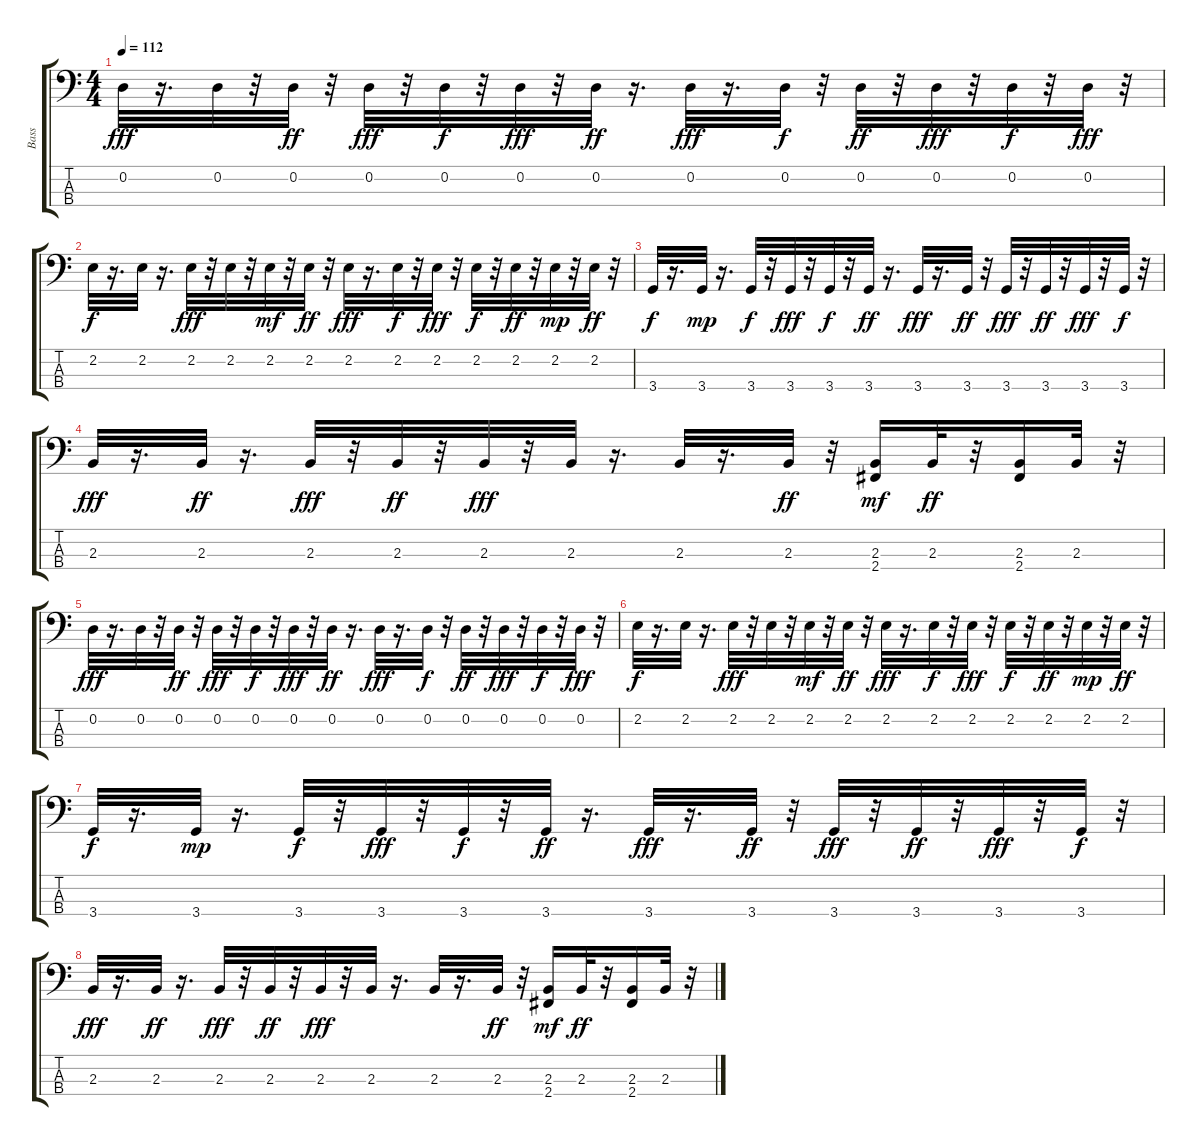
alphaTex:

\track ("Bass" "Bass") {instrument synthbass1}
\staff {score tabs}
\tuning (G2 D2 A1 E1) {hide}
\ts (4 4)
\tempo 112
\clef f4
\ks c
0.2.32{dy fff} r.16{d} 0.2.32 r.32 0.2.32{dy ff} r.32 0.2.32{dy fff} r.32 0.2.32{dy f} r.32 0.2.32{dy fff} r.32 0.2.32{dy ff} r.16{d} 0.2.32{dy fff} r.16{d} 0.2.32{dy f} r.32 0.2.32{dy ff} r.32 0.2.32{dy fff} r.32 0.2.32{dy f} r.32 0.2.32{dy fff} r.32 |
2.2.32{dy f volume 16 instrument synthbass1} r.16{d} 2.2.32 r.16{d} 2.2.32{dy fff} r.32 2.2.32 r.32 2.2.32{dy mf} r.32 2.2.32{dy ff} r.32 2.2.32{dy fff} r.16{d} 2.2.32{dy f} r.32 2.2.32{dy fff} r.32 2.2.32{dy f} r.32 2.2.32{dy ff} r.32 2.2.32{dy mp} r.32 2.2.32{dy ff} r.32 |
3.4.32{dy f} r.16{d} 3.4.32{dy mp} r.16{d} 3.4.32{dy f} r.32 3.4.32{dy fff} r.32 3.4.32{dy f} r.32 3.4.32{dy ff} r.16{d} 3.4.32{dy fff} r.16{d} 3.4.32{dy ff} r.32 3.4.32{dy fff} r.32 3.4.32{dy ff} r.32 3.4.32{dy fff} r.32 3.4.32{dy f} r.32 |
2.3.32{dy fff} r.16{d} 2.3.32{dy ff} r.16{d} 2.3.32{dy fff} r.32 2.3.32{dy ff} r.32 2.3.32{dy fff} r.32 2.3.32 r.16{d} 2.3.32 r.16{d} 2.3.32{dy ff} r.32 (2.3 2.4).16{dy mf} 2.3.32{dy ff} r.32 (2.3 2.4).16 2.3.32 r.32 |
0.2.32{dy fff} r.16{d} 0.2.32 r.32 0.2.32{dy ff} r.32 0.2.32{dy fff} r.32 0.2.32{dy f} r.32 0.2.32{dy fff} r.32 0.2.32{dy ff} r.16{d} 0.2.32{dy fff} r.16{d} 0.2.32{dy f} r.32 0.2.32{dy ff} r.32 0.2.32{dy fff} r.32 0.2.32{dy f} r.32 0.2.32{dy fff} r.32 |
2.2.32{dy f} r.16{d} 2.2.32 r.16{d} 2.2.32{dy fff} r.32 2.2.32 r.32 2.2.32{dy mf} r.32 2.2.32{dy ff} r.32 2.2.32{dy fff} r.16{d} 2.2.32{dy f} r.32 2.2.32{dy fff} r.32 2.2.32{dy f} r.32 2.2.32{dy ff} r.32 2.2.32{dy mp} r.32 2.2.32{dy ff} r.32 |
3.4.32{dy f} r.16{d} 3.4.32{dy mp} r.16{d} 3.4.32{dy f} r.32 3.4.32{dy fff} r.32 3.4.32{dy f} r.32 3.4.32{dy ff} r.16{d} 3.4.32{dy fff} r.16{d} 3.4.32{dy ff} r.32 3.4.32{dy fff} r.32 3.4.32{dy ff} r.32 3.4.32{dy fff} r.32 3.4.32{dy f} r.32 |
2.3.32{dy fff} r.16{d} 2.3.32{dy ff} r.16{d} 2.3.32{dy fff} r.32 2.3.32{dy ff} r.32 2.3.32{dy fff} r.32 2.3.32 r.16{d} 2.3.32 r.16{d} 2.3.32{dy ff} r.32 (2.3 2.4).16{dy mf} 2.3.32{dy ff} r.32 (2.3 2.4).16 2.3.32 r.32
